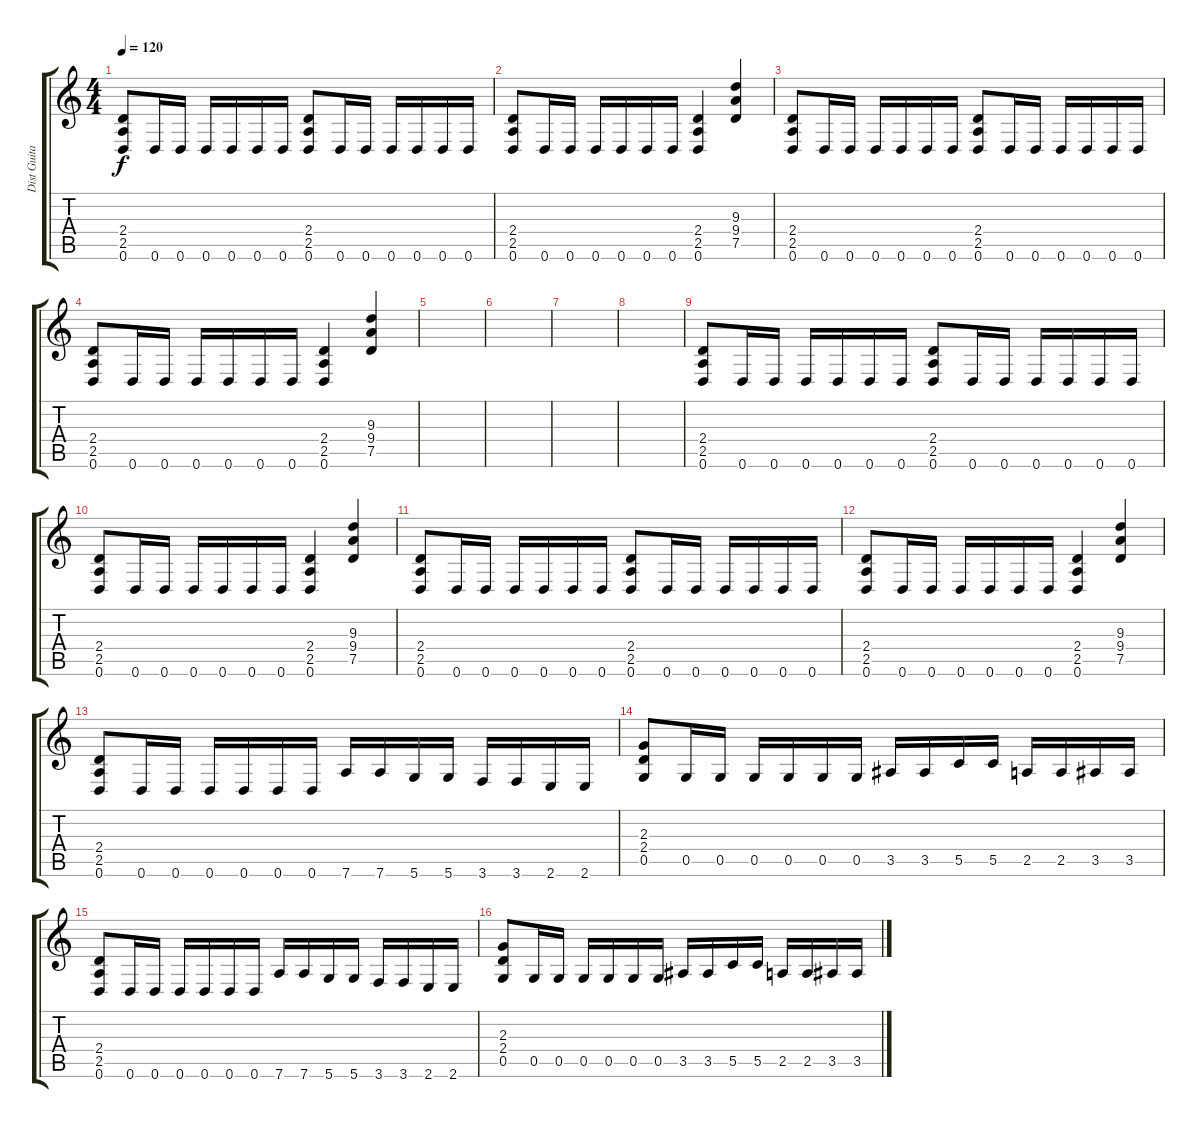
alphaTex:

\track ("Dist Guitar II" "Dist Guita") {instrument distortionguitar}
\staff {score tabs}
\tuning (D4 A3 F3 C3 G2 D2) {hide}
\ts (4 4)
\tempo 120
\clef g2
\ks c
(2.4 2.5 0.6).8{dy f} 0.6.16 0.6.16 0.6.16 0.6.16 0.6.16 0.6.16 (2.4 2.5 0.6).8 0.6.16 0.6.16 0.6.16 0.6.16 0.6.16 0.6.16 |
(2.4 2.5 0.6).8 0.6.16 0.6.16 0.6.16 0.6.16 0.6.16 0.6.16 (2.4 2.5 0.6).4 (9.3 9.4 7.5).4 |
(2.4 2.5 0.6).8 0.6.16 0.6.16 0.6.16 0.6.16 0.6.16 0.6.16 (2.4 2.5 0.6).8 0.6.16 0.6.16 0.6.16 0.6.16 0.6.16 0.6.16 |
(2.4 2.5 0.6).8 0.6.16 0.6.16 0.6.16 0.6.16 0.6.16 0.6.16 (2.4 2.5 0.6).4 (9.3 9.4 7.5).4 |
|
|
|
|
(2.4 2.5 0.6).8 0.6.16 0.6.16 0.6.16 0.6.16 0.6.16 0.6.16 (2.4 2.5 0.6).8 0.6.16 0.6.16 0.6.16 0.6.16 0.6.16 0.6.16 |
(2.4 2.5 0.6).8 0.6.16 0.6.16 0.6.16 0.6.16 0.6.16 0.6.16 (2.4 2.5 0.6).4 (9.3 9.4 7.5).4 |
(2.4 2.5 0.6).8 0.6.16 0.6.16 0.6.16 0.6.16 0.6.16 0.6.16 (2.4 2.5 0.6).8 0.6.16 0.6.16 0.6.16 0.6.16 0.6.16 0.6.16 |
(2.4 2.5 0.6).8 0.6.16 0.6.16 0.6.16 0.6.16 0.6.16 0.6.16 (2.4 2.5 0.6).4 (9.3 9.4 7.5).4 |
(2.4 2.5 0.6).8 0.6.16 0.6.16 0.6.16 0.6.16 0.6.16 0.6.16 7.6.16 7.6.16 5.6.16 5.6.16 3.6.16 3.6.16 2.6.16 2.6.16 |
(2.3 2.4 0.5).8 0.5.16 0.5.16 0.5.16 0.5.16 0.5.16 0.5.16 3.5.16 3.5.16 5.5.16 5.5.16 2.5.16 2.5.16 3.5.16 3.5.16 |
(2.4 2.5 0.6).8 0.6.16 0.6.16 0.6.16 0.6.16 0.6.16 0.6.16 7.6.16 7.6.16 5.6.16 5.6.16 3.6.16 3.6.16 2.6.16 2.6.16 |
(2.3 2.4 0.5).8 0.5.16 0.5.16 0.5.16 0.5.16 0.5.16 0.5.16 3.5.16 3.5.16 5.5.16 5.5.16 2.5.16 2.5.16 3.5.16 3.5.16
